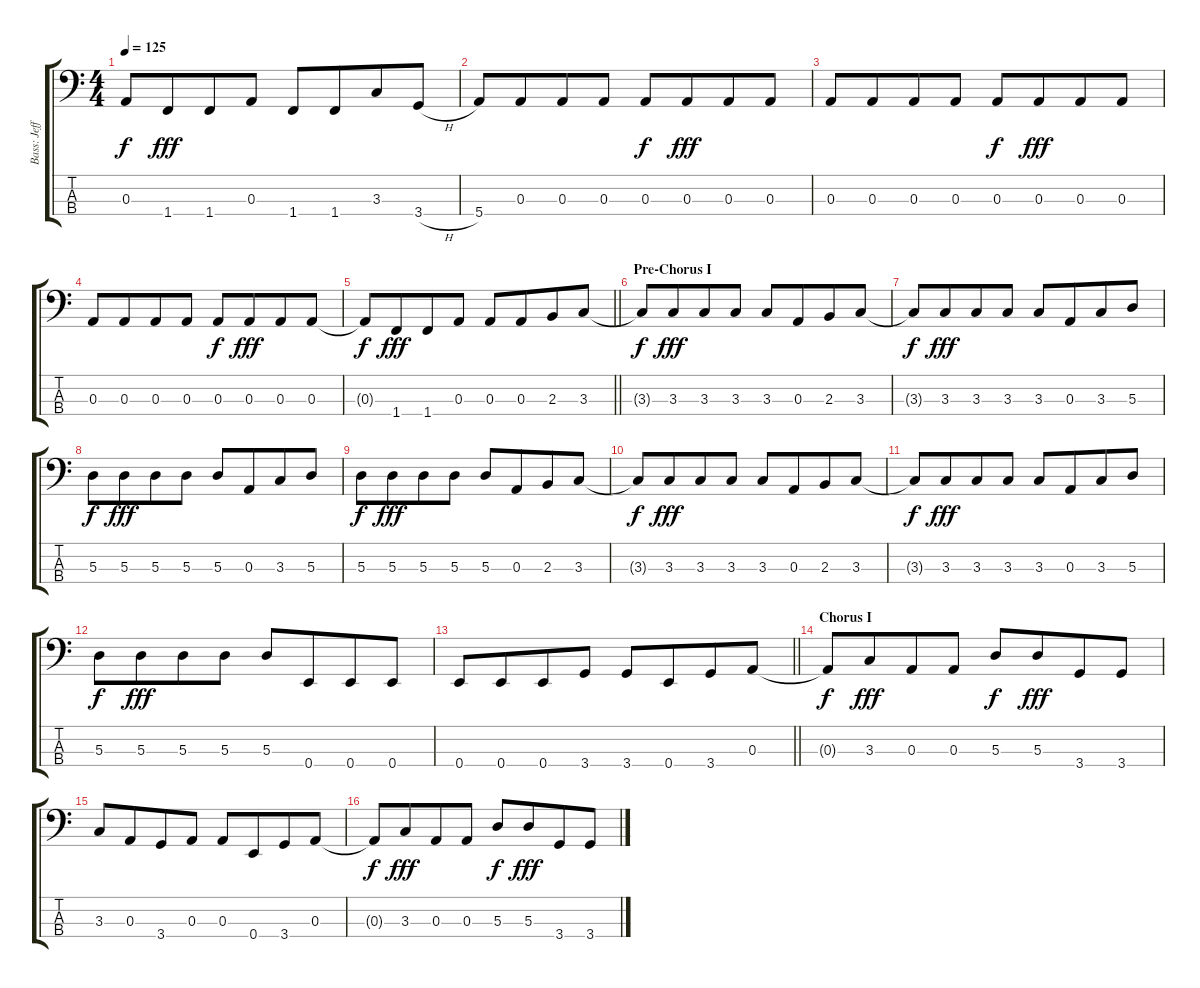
\track ("Bass: Jeff" "Bass: Jeff") {instrument electricbassfinger}
\staff {score tabs}
\tuning (G2 D2 A1 E1) {hide}
\ts (4 4)
\tempo 125
\clef f4
\ks c
0.3{t}.8{dy f} 1.4.8{dy fff beam merge} 1.4.8 0.3.8 1.4.8 1.4.8{beam merge} 3.3.8 3.4{h}.8 |
5.4.8 0.3.8{beam merge} 0.3.8 0.3.8 0.3.8{dy f} 0.3.8{dy fff beam merge} 0.3.8 0.3.8 |
0.3.8 0.3.8{beam merge} 0.3.8 0.3.8 0.3.8{dy f} 0.3.8{dy fff beam merge} 0.3.8 0.3.8 |
0.3.8 0.3.8{beam merge} 0.3.8 0.3.8 0.3.8{dy f} 0.3.8{dy fff beam merge} 0.3.8 0.3.8 |
\barLineRight lightlight
0.3{t}.8{dy f} 1.4.8{dy fff beam merge} 1.4.8 0.3.8 0.3.8 0.3.8{beam merge} 2.3.8 3.3.8 |
\section ("" "Pre-Chorus I")
3.3{t}.8{dy f} 3.3.8{dy fff beam merge} 3.3.8 3.3.8 3.3.8 0.3.8{beam merge} 2.3.8 3.3.8 |
3.3{t}.8{dy f} 3.3.8{dy fff beam merge} 3.3.8 3.3.8 3.3.8 0.3.8{beam merge} 3.3.8 5.3.8 |
5.3.8{dy f} 5.3.8{dy fff beam merge} 5.3.8 5.3.8 5.3.8 0.3.8{beam merge} 3.3.8 5.3.8 |
5.3.8{dy f} 5.3.8{dy fff beam merge} 5.3.8 5.3.8 5.3.8 0.3.8{beam merge} 2.3.8 3.3.8 |
3.3{t}.8{dy f} 3.3.8{dy fff beam merge} 3.3.8 3.3.8 3.3.8 0.3.8{beam merge} 2.3.8 3.3.8 |
3.3{t}.8{dy f} 3.3.8{dy fff beam merge} 3.3.8 3.3.8 3.3.8 0.3.8{beam merge} 3.3.8 5.3.8 |
5.3.8{dy f} 5.3.8{dy fff beam merge} 5.3.8 5.3.8 5.3.8 0.4.8{beam merge} 0.4.8 0.4.8 |
\barLineRight lightlight
0.4.8 0.4.8{beam merge} 0.4.8 3.4.8 3.4.8 0.4.8{beam merge} 3.4.8 0.3.8 |
\section ("" "Chorus I")
0.3{t}.8{dy f} 3.3.8{dy fff beam merge} 0.3.8 0.3.8 5.3.8{dy f} 5.3.8{dy fff beam merge} 3.4.8 3.4.8 |
3.3.8 0.3.8{beam merge} 3.4.8 0.3.8 0.3.8 0.4.8{beam merge} 3.4.8 0.3.8 |
0.3{t}.8{dy f} 3.3.8{dy fff beam merge} 0.3.8 0.3.8 5.3.8{dy f} 5.3.8{dy fff beam merge} 3.4.8 3.4.8
